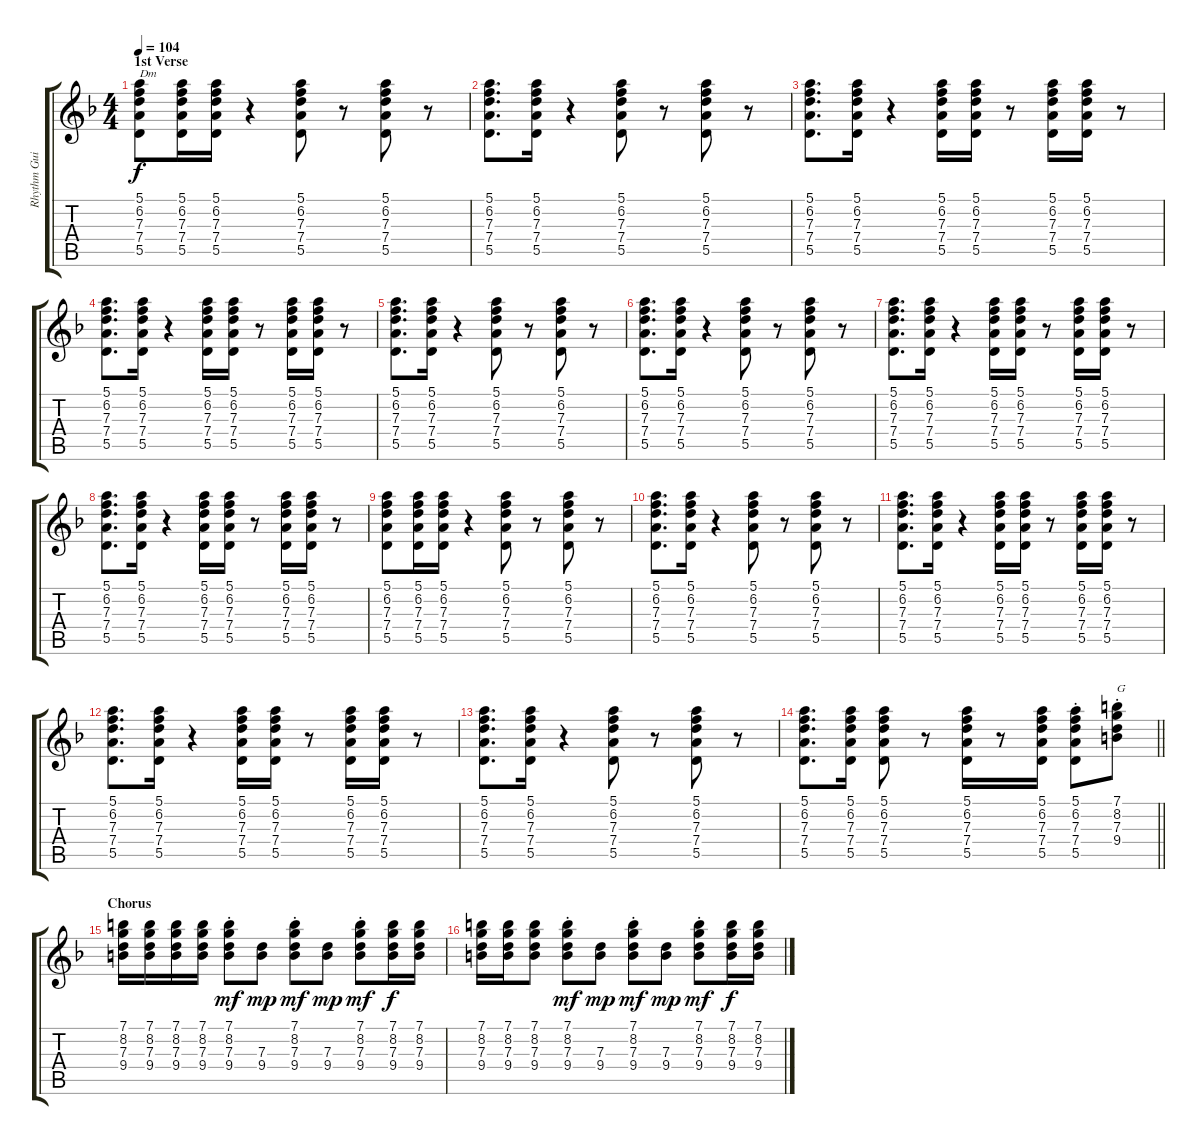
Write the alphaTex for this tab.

\track ("Rhythm Guitar 2 ( David Gilmour )" "Rhythm Gui") {instrument electricguitarjazz}
\staff {score tabs}
\tuning (E4 B3 G3 D3 A2 E2) {hide}
\ts (4 4)
\section ("" "1st Verse")
\tempo 104
\clef g2
\ks dminor
(5.1 6.2 7.3 7.4 5.5).8{txt "Dm" dy f instrument electricguitarjazz} (5.1 6.2 7.3 7.4 5.5).16 (5.1 6.2 7.3 7.4 5.5).16 r.4 (5.1 6.2 7.3 7.4 5.5).8 r.8 (5.1 6.2 7.3 7.4 5.5).8 r.8 |
(5.1 6.2 7.3 7.4 5.5).8{d} (5.1 6.2 7.3 7.4 5.5).16 r.4 (5.1 6.2 7.3 7.4 5.5).8 r.8 (5.1 6.2 7.3 7.4 5.5).8 r.8 |
(5.1 6.2 7.3 7.4 5.5).8{d} (5.1 6.2 7.3 7.4 5.5).16 r.4 (5.1 6.2 7.3 7.4 5.5).16 (5.1 6.2 7.3 7.4 5.5).16 r.8 (5.1 6.2 7.3 7.4 5.5).16 (5.1 6.2 7.3 7.4 5.5).16 r.8 |
(5.1 6.2 7.3 7.4 5.5).8{d} (5.1 6.2 7.3 7.4 5.5).16 r.4 (5.1 6.2 7.3 7.4 5.5).16 (5.1 6.2 7.3 7.4 5.5).16 r.8 (5.1 6.2 7.3 7.4 5.5).16 (5.1 6.2 7.3 7.4 5.5).16 r.8 |
(5.1 6.2 7.3 7.4 5.5).8{d} (5.1 6.2 7.3 7.4 5.5).16 r.4 (5.1 6.2 7.3 7.4 5.5).8 r.8 (5.1 6.2 7.3 7.4 5.5).8 r.8 |
(5.1 6.2 7.3 7.4 5.5).8{d} (5.1 6.2 7.3 7.4 5.5).16 r.4 (5.1 6.2 7.3 7.4 5.5).8 r.8 (5.1 6.2 7.3 7.4 5.5).8 r.8 |
(5.1 6.2 7.3 7.4 5.5).8{d} (5.1 6.2 7.3 7.4 5.5).16 r.4 (5.1 6.2 7.3 7.4 5.5).16 (5.1 6.2 7.3 7.4 5.5).16 r.8 (5.1 6.2 7.3 7.4 5.5).16 (5.1 6.2 7.3 7.4 5.5).16 r.8 |
(5.1 6.2 7.3 7.4 5.5).8{d} (5.1 6.2 7.3 7.4 5.5).16 r.4 (5.1 6.2 7.3 7.4 5.5).16 (5.1 6.2 7.3 7.4 5.5).16 r.8 (5.1 6.2 7.3 7.4 5.5).16 (5.1 6.2 7.3 7.4 5.5).16 r.8 |
(5.1 6.2 7.3 7.4 5.5).8 (5.1 6.2 7.3 7.4 5.5).16 (5.1 6.2 7.3 7.4 5.5).16 r.4 (5.1 6.2 7.3 7.4 5.5).8 r.8 (5.1 6.2 7.3 7.4 5.5).8 r.8 |
(5.1 6.2 7.3 7.4 5.5).8{d} (5.1 6.2 7.3 7.4 5.5).16 r.4 (5.1 6.2 7.3 7.4 5.5).8 r.8 (5.1 6.2 7.3 7.4 5.5).8 r.8 |
(5.1 6.2 7.3 7.4 5.5).8{d} (5.1 6.2 7.3 7.4 5.5).16 r.4 (5.1 6.2 7.3 7.4 5.5).16 (5.1 6.2 7.3 7.4 5.5).16 r.8 (5.1 6.2 7.3 7.4 5.5).16 (5.1 6.2 7.3 7.4 5.5).16 r.8 |
(5.1 6.2 7.3 7.4 5.5).8{d} (5.1 6.2 7.3 7.4 5.5).16 r.4 (5.1 6.2 7.3 7.4 5.5).16 (5.1 6.2 7.3 7.4 5.5).16 r.8 (5.1 6.2 7.3 7.4 5.5).16 (5.1 6.2 7.3 7.4 5.5).16 r.8 |
(5.1 6.2 7.3 7.4 5.5).8{d} (5.1 6.2 7.3 7.4 5.5).16 r.4 (5.1 6.2 7.3 7.4 5.5).8 r.8 (5.1 6.2 7.3 7.4 5.5).8 r.8 |
\barLineRight lightlight
(5.1 6.2 7.3 7.4 5.5).8{d} (5.1 6.2 7.3 7.4 5.5).16 (5.1 6.2 7.3 7.4 5.5).8 r.8 (5.1 6.2 7.3 7.4 5.5).16 r.8 (5.1 6.2 7.3 7.4 5.5).16 (5.1{st} 6.2{st} 7.3{st} 7.4{st} 5.5{st}).8 (7.1{st} 8.2{st} 7.3{st} 9.4{st}).8{txt "G"} |
\section ("" "Chorus")
(7.1 8.2 7.3 9.4).16 (7.1 8.2 7.3 9.4).16 (7.1 8.2 7.3 9.4).16 (7.1 8.2 7.3 9.4).16 (7.1{st} 8.2{st} 7.3{st} 9.4{st}).8{dy mf} (7.3 9.4).8{dy mp} (7.1{st} 8.2{st} 7.3{st} 9.4{st}).8{dy mf} (7.3 9.4).8{dy mp} (7.1{st} 8.2{st} 7.3{st} 9.4{st}).8{dy mf} (7.1 8.2 7.3 9.4).16{dy f} (7.1 8.2 7.3 9.4).16 |
(7.1 8.2 7.3 9.4).16 (7.1 8.2 7.3 9.4).16 (7.1 8.2 7.3 9.4).8 (7.1{st} 8.2{st} 7.3{st} 9.4{st}).8{dy mf} (7.3 9.4).8{dy mp} (7.1{st} 8.2{st} 7.3{st} 9.4{st}).8{dy mf} (7.3 9.4).8{dy mp} (7.1{st} 8.2{st} 7.3{st} 9.4{st}).8{dy mf} (7.1 8.2 7.3 9.4).16{dy f} (7.1 8.2 7.3 9.4).16
